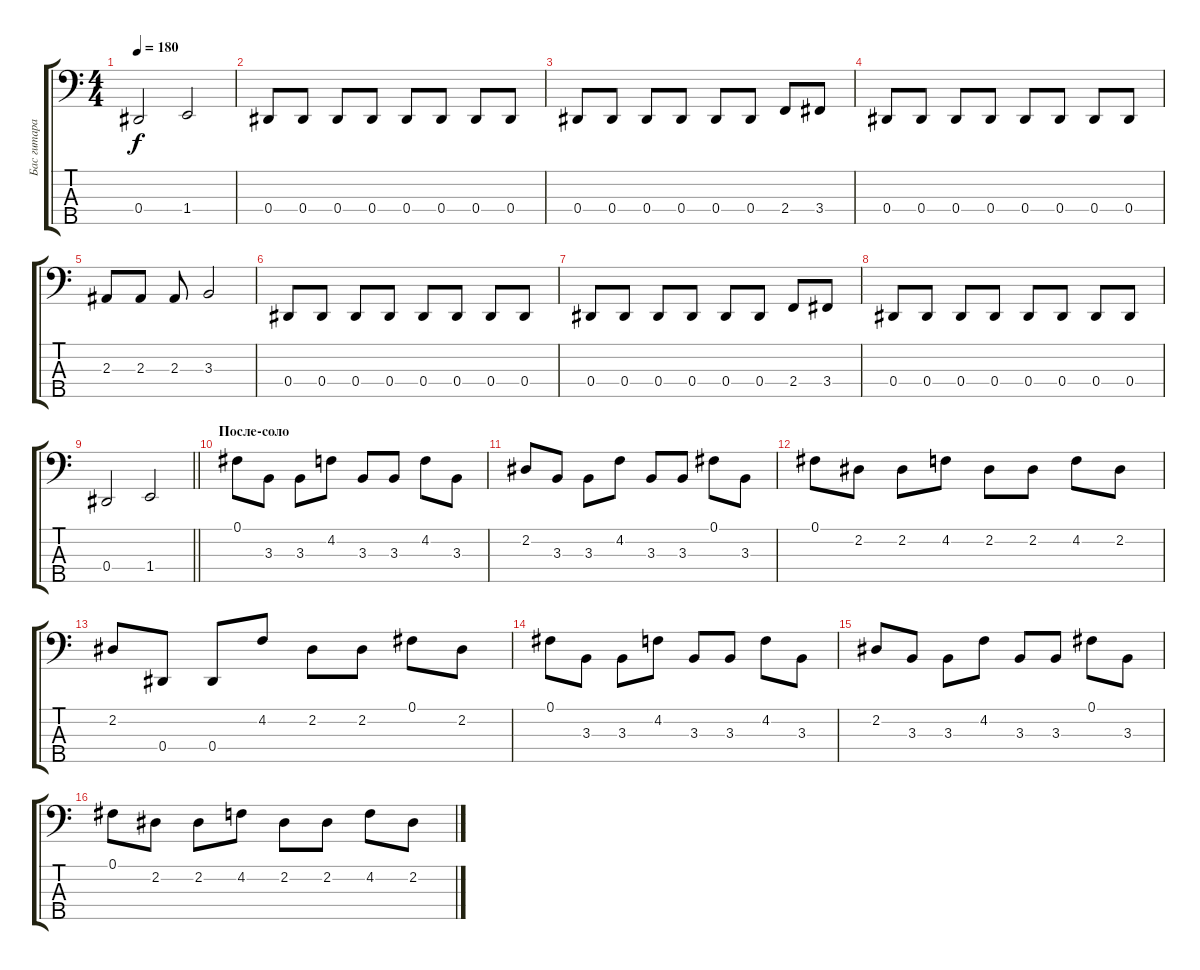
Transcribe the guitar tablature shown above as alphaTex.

\track ("Бас гитара" "Бас гитара") {instrument electricbassfinger}
\staff {score tabs}
\tuning (Gb2 Db2 Ab1 Eb1 Bb0) {hide}
\ts (4 4)
\tempo 180
\clef f4
\ks c
0.4.2{dy f} 1.4.2 |
0.4.8 0.4.8 0.4.8 0.4.8 0.4.8 0.4.8 0.4.8 0.4.8 |
0.4.8 0.4.8 0.4.8 0.4.8 0.4.8 0.4.8 2.4.8 3.4.8 |
0.4.8 0.4.8 0.4.8 0.4.8 0.4.8 0.4.8 0.4.8 0.4.8 |
2.3.8 2.3.8 2.3.8 3.3.2 |
0.4.8 0.4.8 0.4.8 0.4.8 0.4.8 0.4.8 0.4.8 0.4.8 |
0.4.8 0.4.8 0.4.8 0.4.8 0.4.8 0.4.8 2.4.8 3.4.8 |
0.4.8 0.4.8 0.4.8 0.4.8 0.4.8 0.4.8 0.4.8 0.4.8 |
\barLineRight lightlight
0.4.2 1.4.2 |
\section ("" "После-соло")
0.1.8 3.3.8 3.3.8 4.2.8 3.3.8 3.3.8 4.2.8 3.3.8 |
2.2.8 3.3.8 3.3.8 4.2.8 3.3.8 3.3.8 0.1.8 3.3.8 |
0.1.8 2.2.8 2.2.8 4.2.8 2.2.8 2.2.8 4.2.8 2.2.8 |
2.2.8 0.4.8 0.4.8 4.2.8 2.2.8 2.2.8 0.1.8 2.2.8 |
0.1.8 3.3.8 3.3.8 4.2.8 3.3.8 3.3.8 4.2.8 3.3.8 |
2.2.8 3.3.8 3.3.8 4.2.8 3.3.8 3.3.8 0.1.8 3.3.8 |
0.1.8 2.2.8 2.2.8 4.2.8 2.2.8 2.2.8 4.2.8 2.2.8
